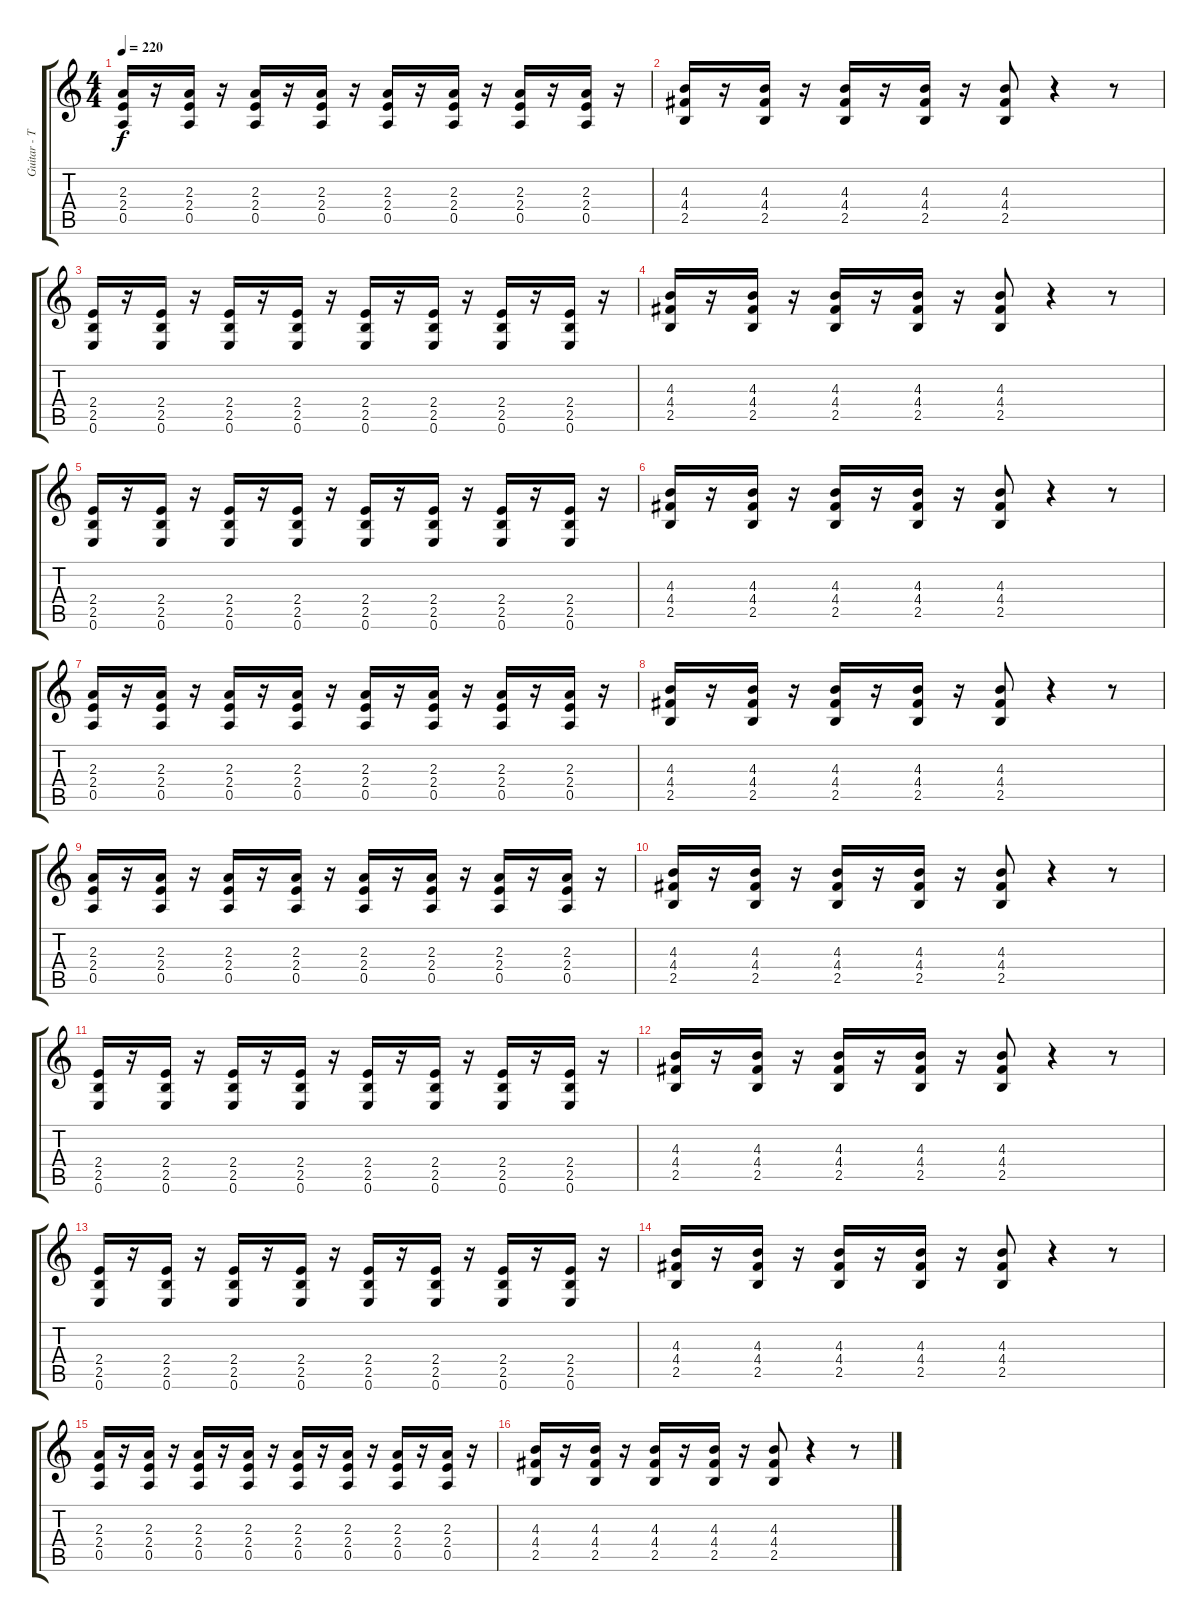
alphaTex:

\track ("Guitar - Tom Mattew Delonge" "Guitar - T") {instrument overdrivenguitar}
\staff {score tabs}
\tuning (E4 B3 G3 D3 A2 E2) {hide}
\ts (4 4)
\tempo 220
\clef g2
\ks c
(2.3 2.4 0.5).16{dy f} r.16 (2.3 2.4 0.5).16 r.16 (2.3 2.4 0.5).16 r.16 (2.3 2.4 0.5).16 r.16 (2.3 2.4 0.5).16 r.16 (2.3 2.4 0.5).16 r.16 (2.3 2.4 0.5).16 r.16 (2.3 2.4 0.5).16 r.16 |
(4.3 4.4 2.5).16 r.16 (4.3 4.4 2.5).16 r.16 (4.3 4.4 2.5).16 r.16 (4.3 4.4 2.5).16 r.16 (4.3 4.4 2.5).8 r.4 r.8 |
(2.4 2.5 0.6).16 r.16 (2.4 2.5 0.6).16 r.16 (2.4 2.5 0.6).16 r.16 (2.4 2.5 0.6).16 r.16 (2.4 2.5 0.6).16 r.16 (2.4 2.5 0.6).16 r.16 (2.4 2.5 0.6).16 r.16 (2.4 2.5 0.6).16 r.16 |
(4.3 4.4 2.5).16 r.16 (4.3 4.4 2.5).16 r.16 (4.3 4.4 2.5).16 r.16 (4.3 4.4 2.5).16 r.16 (4.3 4.4 2.5).8 r.4 r.8 |
(2.4 2.5 0.6).16 r.16 (2.4 2.5 0.6).16 r.16 (2.4 2.5 0.6).16 r.16 (2.4 2.5 0.6).16 r.16 (2.4 2.5 0.6).16 r.16 (2.4 2.5 0.6).16 r.16 (2.4 2.5 0.6).16 r.16 (2.4 2.5 0.6).16 r.16 |
(4.3 4.4 2.5).16 r.16 (4.3 4.4 2.5).16 r.16 (4.3 4.4 2.5).16 r.16 (4.3 4.4 2.5).16 r.16 (4.3 4.4 2.5).8 r.4 r.8 |
(2.3 2.4 0.5).16 r.16 (2.3 2.4 0.5).16 r.16 (2.3 2.4 0.5).16 r.16 (2.3 2.4 0.5).16 r.16 (2.3 2.4 0.5).16 r.16 (2.3 2.4 0.5).16 r.16 (2.3 2.4 0.5).16 r.16 (2.3 2.4 0.5).16 r.16 |
(4.3 4.4 2.5).16 r.16 (4.3 4.4 2.5).16 r.16 (4.3 4.4 2.5).16 r.16 (4.3 4.4 2.5).16 r.16 (4.3 4.4 2.5).8 r.4 r.8 |
(2.3 2.4 0.5).16 r.16 (2.3 2.4 0.5).16 r.16 (2.3 2.4 0.5).16 r.16 (2.3 2.4 0.5).16 r.16 (2.3 2.4 0.5).16 r.16 (2.3 2.4 0.5).16 r.16 (2.3 2.4 0.5).16 r.16 (2.3 2.4 0.5).16 r.16 |
(4.3 4.4 2.5).16 r.16 (4.3 4.4 2.5).16 r.16 (4.3 4.4 2.5).16 r.16 (4.3 4.4 2.5).16 r.16 (4.3 4.4 2.5).8 r.4 r.8 |
(2.4 2.5 0.6).16 r.16 (2.4 2.5 0.6).16 r.16 (2.4 2.5 0.6).16 r.16 (2.4 2.5 0.6).16 r.16 (2.4 2.5 0.6).16 r.16 (2.4 2.5 0.6).16 r.16 (2.4 2.5 0.6).16 r.16 (2.4 2.5 0.6).16 r.16 |
(4.3 4.4 2.5).16 r.16 (4.3 4.4 2.5).16 r.16 (4.3 4.4 2.5).16 r.16 (4.3 4.4 2.5).16 r.16 (4.3 4.4 2.5).8 r.4 r.8 |
(2.4 2.5 0.6).16 r.16 (2.4 2.5 0.6).16 r.16 (2.4 2.5 0.6).16 r.16 (2.4 2.5 0.6).16 r.16 (2.4 2.5 0.6).16 r.16 (2.4 2.5 0.6).16 r.16 (2.4 2.5 0.6).16 r.16 (2.4 2.5 0.6).16 r.16 |
(4.3 4.4 2.5).16 r.16 (4.3 4.4 2.5).16 r.16 (4.3 4.4 2.5).16 r.16 (4.3 4.4 2.5).16 r.16 (4.3 4.4 2.5).8 r.4 r.8 |
(2.3 2.4 0.5).16 r.16 (2.3 2.4 0.5).16 r.16 (2.3 2.4 0.5).16 r.16 (2.3 2.4 0.5).16 r.16 (2.3 2.4 0.5).16 r.16 (2.3 2.4 0.5).16 r.16 (2.3 2.4 0.5).16 r.16 (2.3 2.4 0.5).16 r.16 |
(4.3 4.4 2.5).16 r.16 (4.3 4.4 2.5).16 r.16 (4.3 4.4 2.5).16 r.16 (4.3 4.4 2.5).16 r.16 (4.3 4.4 2.5).8 r.4 r.8
